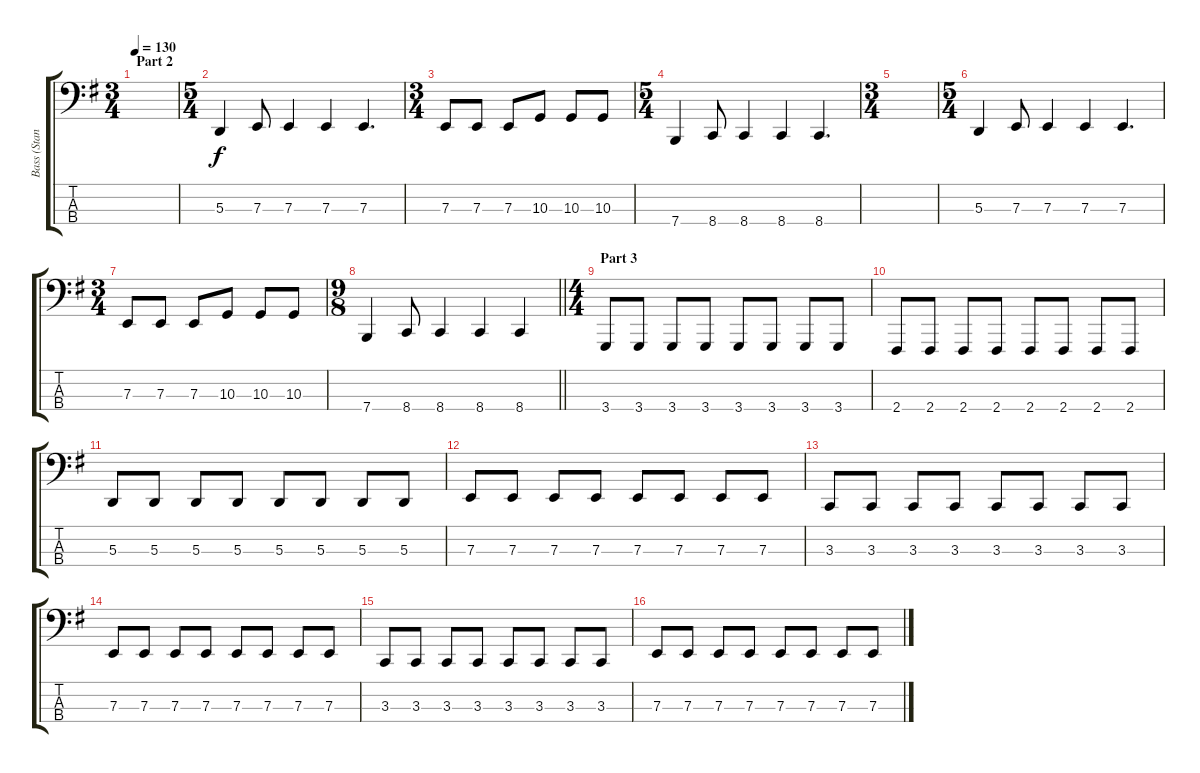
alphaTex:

\track ("Bass (Standard Tuning) - James Johnston" "Bass (Stan") {instrument acousticgrandpiano}
\staff {score tabs}
\tuning (G2 D2 A1 E1) {hide}
\ts (3 4)
\section ("" "Part 2")
\tempo 130
\clef f4
\ks eminor
|
\ts (5 4)
5.3.4 7.3.8 7.3.4 7.3.4 7.3.4{d} |
\ts (3 4)
7.3.8 7.3.8 7.3.8 10.3.8 10.3.8 10.3.8 |
\ts (5 4)
7.4.4 8.4.8 8.4.4 8.4.4 8.4.4{d} |
\ts (3 4)
|
\ts (5 4)
5.3.4 7.3.8 7.3.4 7.3.4 7.3.4{d} |
\ts (3 4)
7.3.8 7.3.8 7.3.8 10.3.8 10.3.8 10.3.8 |
\ts (9 8)
\barLineRight lightlight
7.4.4 8.4.8 8.4.4 8.4.4 8.4.4 |
\ts (4 4)
\section ("" "Part 3")
3.4.8 3.4.8 3.4.8 3.4.8 3.4.8 3.4.8 3.4.8 3.4.8 |
2.4.8 2.4.8 2.4.8 2.4.8 2.4.8 2.4.8 2.4.8 2.4.8 |
5.3.8 5.3.8 5.3.8 5.3.8 5.3.8 5.3.8 5.3.8 5.3.8 |
7.3.8 7.3.8 7.3.8 7.3.8 7.3.8 7.3.8 7.3.8 7.3.8 |
3.3.8 3.3.8 3.3.8 3.3.8 3.3.8 3.3.8 3.3.8 3.3.8 |
7.3.8 7.3.8 7.3.8 7.3.8 7.3.8 7.3.8 7.3.8 7.3.8 |
3.3.8 3.3.8 3.3.8 3.3.8 3.3.8 3.3.8 3.3.8 3.3.8 |
7.3.8 7.3.8 7.3.8 7.3.8 7.3.8 7.3.8 7.3.8 7.3.8
